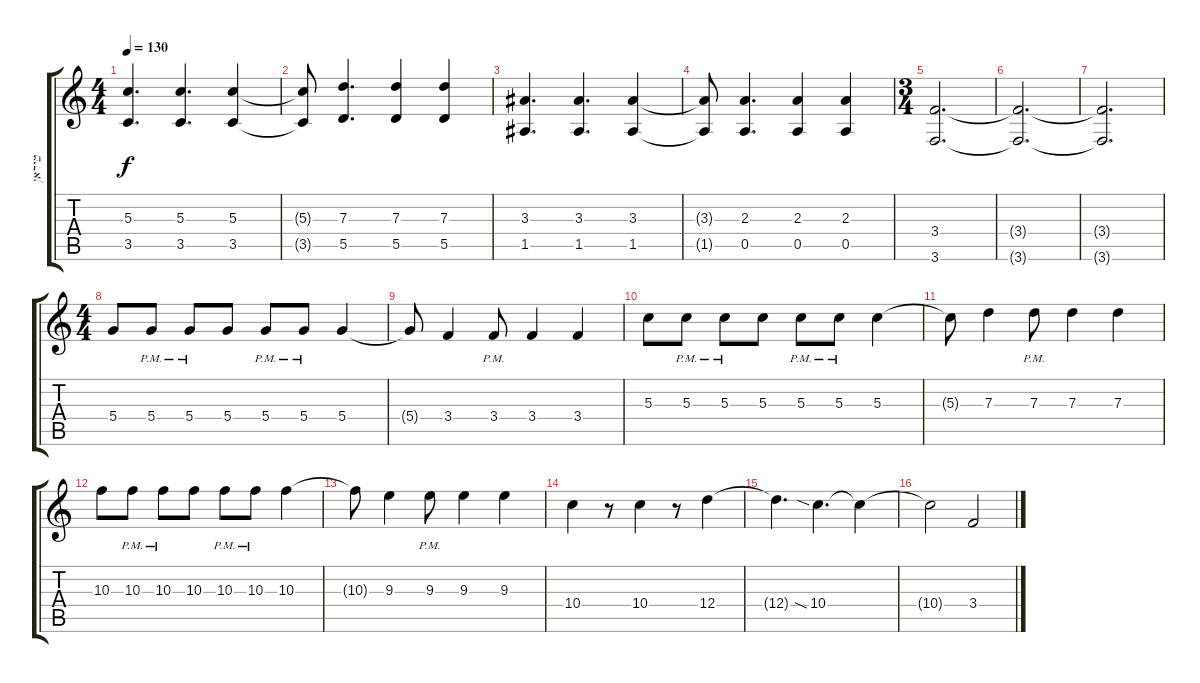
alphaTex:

\track ("טיראן" "טיראן") {instrument distortionguitar}
\staff {score tabs}
\tuning (E4 B3 G3 D3 A2 D2) {hide}
\ts (4 4)
\tempo 130
\clef g2
\ks c
(5.3 3.5).4{d dy f} (5.3 3.5).4{d} (5.3 3.5).4 |
(5.3{t} 3.5{t}).8 (7.3 5.5).4{d} (7.3 5.5).4 (7.3 5.5).4 |
(3.3 1.5).4{d} (3.3 1.5).4{d} (3.3 1.5).4 |
(3.3{t} 1.5{t}).8 (2.3 0.5).4{d} (2.3 0.5).4 (2.3 0.5).4 |
\ts (3 4)
(3.4 3.6).2{d} |
(3.4{t} 3.6{t}).2{d} |
(3.4{t} 3.6{t}).2{d} |
\ts (4 4)
5.4.8{volume 16} 5.4{pm}.8 5.4{pm}.8 5.4.8 5.4{pm}.8 5.4{pm}.8 5.4.4 |
5.4{t}.8 3.4.4 3.4{pm}.8 3.4.4 3.4.4 |
5.3.8 5.3{pm}.8 5.3{pm}.8 5.3.8 5.3{pm}.8 5.3{pm}.8 5.3.4 |
5.3{t}.8 7.3.4 7.3{pm}.8 7.3.4 7.3.4 |
10.3.8 10.3{pm}.8 10.3{pm}.8 10.3.8 10.3{pm}.8 10.3{pm}.8 10.3.4 |
10.3{t}.8 9.3.4 9.3{pm}.8 9.3.4 9.3.4 |
10.4.4 r.8 10.4.4 r.8 12.4.4 |
12.4{t}.4{d} 10.4{sia}.4{d} 10.4{t}.4 |
10.4{t}.2 3.4.2
